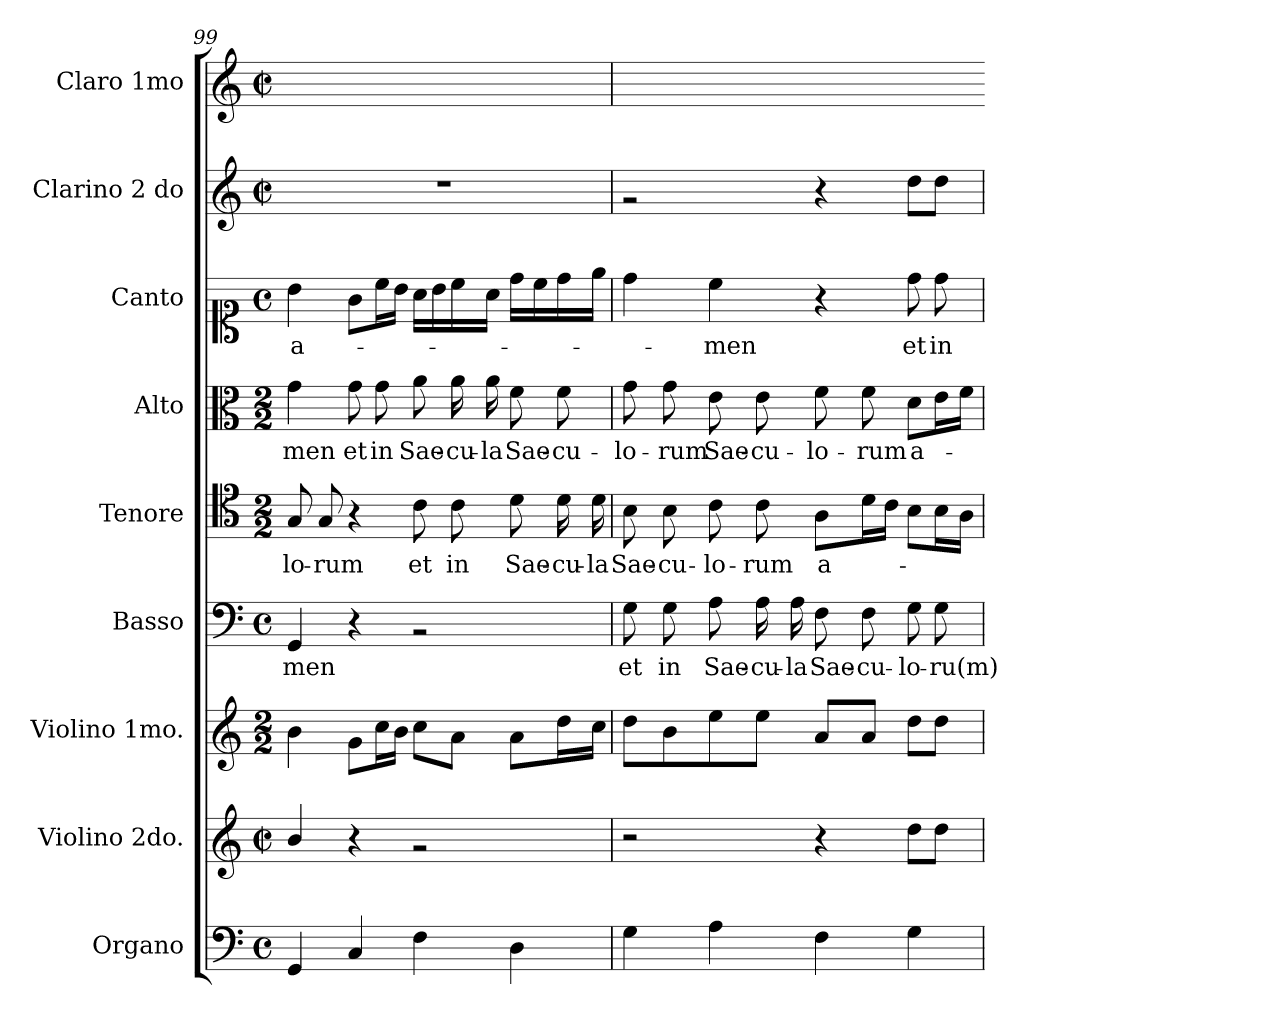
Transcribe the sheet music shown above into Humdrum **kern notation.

**kern	**kern	**kern	**kern	**text	**kern	**text	**kern	**text	**kern	**text	**kern	**kern
*part9	*part8	*part7	*part6	*part6	*part5	*part5	*part4	*part4	*part3	*part3	*part2	*part1
*staff9	*staff8	*staff7	*staff6	*staff6	*staff5	*staff5	*staff4	*staff4	*staff3	*staff3	*staff2	*staff1
*I"Organo	*I"Violino 2do.	*I"Violino 1mo.	*I"Basso	*	*I"Tenore	*	*I"Alto	*	*I"Canto	*	*I"Clarino 2 do	*I"Claro 1mo
*I'org	*I'vl 2	*I'vl 1	*I'B	*	*I'T	*	*I'A	*	*	*	*I'clno 2	*
*clefF4	*clefG2	*clefG2	*clefF4	*	*clefC4	*	*clefC3	*	*clefC1	*	*clefG2	*clefG2
*k[]	*k[]	*k[]	*k[]	*	*k[]	*	*k[]	*	*k[]	*	*k[]	*k[]
*M2/2	*M2/2	*M2/2	*M2/2	*	*M2/2	*	*M2/2	*	*M2/2	*	*M2/2	*M2/2
*met(c)	*met(c|)	*	*met(c)	*	*	*	*	*	*met(c)	*	*met(c|)	*met(c|)
=99	=99	=99	=99	=99	=99	=99	=99	=99	=99	=99	=99	=99
4GG/	4b/	4b\	4GG/	-men	8G/	-lo-	4g\	-men	4b\	a-	1r	1ryy
.	.	.	.	.	8G/	-rum	.	.	.	.	.	.
4C/	4r	8g\L	4r	.	4r	.	8g\	et	8g\L	.	.	.
.	.	16cc\L	.	.	.	.	8g\	in	16cc\L	.	.	.
.	.	16b\JJ	.	.	.	.	.	.	16b\JJ	.	.	.
4F\	2rg	8cc\L	2rBB	.	8c\	et	8a\	Sae-	16a\LL	.	.	.
.	.	.	.	.	.	.	.	.	16b\	.	.	.
.	.	8a\J	.	.	8c\	in	16a\	-cu-	16cc\	.	.	.
.	.	.	.	.	.	.	16a\	-la	16a\JJ	.	.	.
4D\	.	8a\L	.	.	8d\	Sae-	8f\	Sae-	16dd\LL	.	.	.
.	.	.	.	.	.	.	.	.	16cc\	.	.	.
.	.	16dd\L	.	.	16d\	-cu-	8f\	-cu-	16dd\	.	.	.
.	.	16cc\JJ	.	.	16d\	-la	.	.	16ee\JJ	.	.	.
=100	=100	=100	=100	=100	=100	=100	=100	=100	=100	=100	=100	=100
4G\	2r	8dd\L	8G\	et	8B\	Sae-	8g\	-lo-	4dd\	.	2rg	1ryy
.	.	8b\	8G\	in	8B\	-cu-	8g\	-rum	.	.	.	.
4A\	.	8ee\	8A\	Sae-	8c\	-lo-	8e\	Sae-	4cc\	-men	.	.
.	.	8ee\J	16A\	-cu-	8c\	-rum	8e\	-cu-	.	.	.	.
.	.	.	16A\	-la	.	.	.	.	.	.	.	.
4F\	4r	8a/L	8F\	Sae-	8A\L	a-	8f\	-lo-	4r	.	4r	.
.	.	8a/J	8F\	-cu-	16d\L	.	8f\	-rum	.	.	.	.
.	.	.	.	.	16c\JJ	.	.	.	.	.	.	.
4G\	8dd\L	8dd\L	8G\	-lo-	8B\L	.	8d\L	a-	8dd\	et	8dd\L	.
.	8dd\J	8dd\J	8G\	-ru(m)	16B\L	.	16e\L	.	8dd\	in	8dd\J	.
.	.	.	.	.	16A\JJ	.	16f\JJ	.	.	.	.	.
=	=	=	=	=-	=	=-	=	=-	=	=-	=	=-
*-	*-	*-	*-	*-	*-	*-	*-	*-	*-	*-	*-	*-
